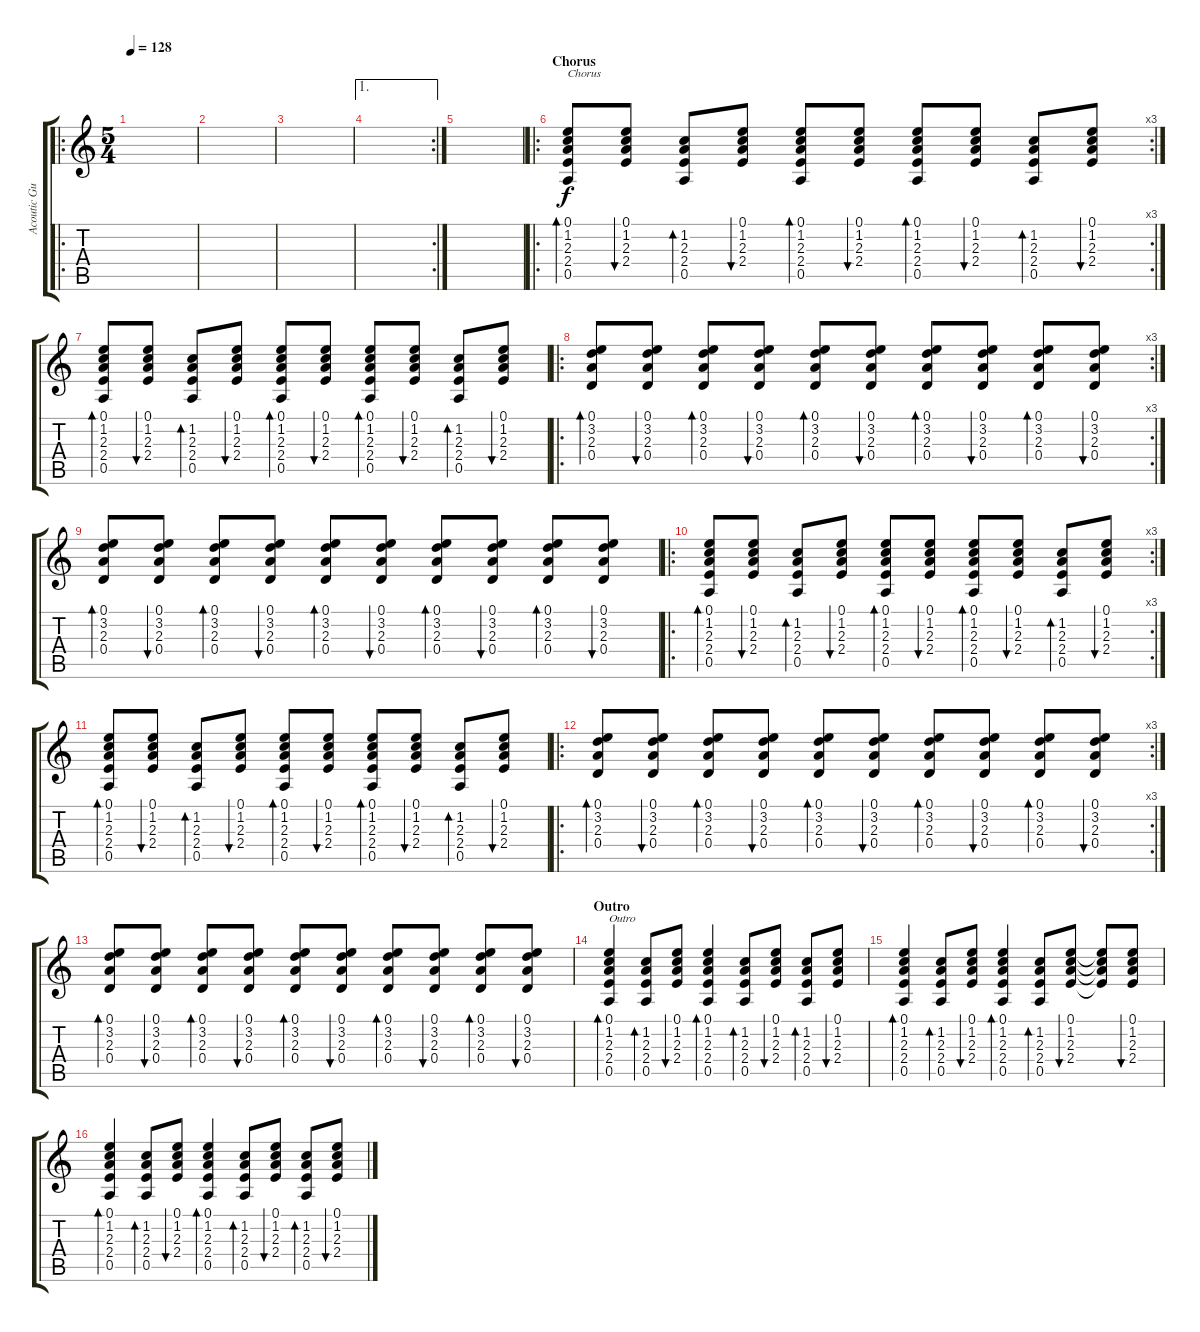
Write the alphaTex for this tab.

\track ("Acoutic Guitar" "Acoutic Gu") {instrument acousticguitarsteel}
\staff {score tabs}
\tuning (E4 B3 G3 D3 A2 E2) {hide}
\ro
\ts (5 4)
\tempo 128
\clef g2
\ks c
|
|
|
\ae 1
\rc 2
|
|
\ro
\rc 3
\section ("" "Chorus")
(0.1 1.2 2.3 2.4 0.5).8{bd 30 txt "Chorus"} (0.1 1.2 2.3 2.4).8{bu 60} (1.2 2.3 2.4 0.5).8{bd 30} (0.1 1.2 2.3 2.4).8{bu 30} (0.1 1.2 2.3 2.4 0.5).8{bd 30} (0.1 1.2 2.3 2.4).8{bu 60} (0.1 1.2 2.3 2.4 0.5).8{bd 30} (0.1 1.2 2.3 2.4).8{bu 30} (1.2 2.3 2.4 0.5).8{bd 30} (0.1 1.2 2.3 2.4).8{bu 30} |
(0.1 1.2 2.3 2.4 0.5).8{bd 30} (0.1 1.2 2.3 2.4).8{bu 60} (1.2 2.3 2.4 0.5).8{bd 30} (0.1 1.2 2.3 2.4).8{bu 30} (0.1 1.2 2.3 2.4 0.5).8{bd 30} (0.1 1.2 2.3 2.4).8{bu 60} (0.1 1.2 2.3 2.4 0.5).8{bd 30} (0.1 1.2 2.3 2.4).8{bu 30} (1.2 2.3 2.4 0.5).8{bd 30} (0.1 1.2 2.3 2.4).8{bu 30} |
\ro
\rc 3
(0.1 3.2 2.3 0.4).8{bd 30} (0.1 3.2 2.3 0.4).8{bu 60} (0.1 3.2 2.3 0.4).8{bd 30} (0.1 3.2 2.3 0.4).8{bu 30} (0.1 3.2 2.3 0.4).8{bd 30} (0.1 3.2 2.3 0.4).8{bu 60} (0.1 3.2 2.3 0.4).8{bd 30} (0.1 3.2 2.3 0.4).8{bu 30} (0.1 3.2 2.3 0.4).8{bd 30} (0.1 3.2 2.3 0.4).8{bu 30} |
(0.1 3.2 2.3 0.4).8{bd 30} (0.1 3.2 2.3 0.4).8{bu 60} (0.1 3.2 2.3 0.4).8{bd 30} (0.1 3.2 2.3 0.4).8{bu 30} (0.1 3.2 2.3 0.4).8{bd 30} (0.1 3.2 2.3 0.4).8{bu 60} (0.1 3.2 2.3 0.4).8{bd 30} (0.1 3.2 2.3 0.4).8{bu 30} (0.1 3.2 2.3 0.4).8{bd 30} (0.1 3.2 2.3 0.4).8{bu 30} |
\ro
\rc 3
(0.1 1.2 2.3 2.4 0.5).8{bd 30} (0.1 1.2 2.3 2.4).8{bu 60} (1.2 2.3 2.4 0.5).8{bd 30} (0.1 1.2 2.3 2.4).8{bu 30} (0.1 1.2 2.3 2.4 0.5).8{bd 30} (0.1 1.2 2.3 2.4).8{bu 60} (0.1 1.2 2.3 2.4 0.5).8{bd 30} (0.1 1.2 2.3 2.4).8{bu 30} (1.2 2.3 2.4 0.5).8{bd 30} (0.1 1.2 2.3 2.4).8{bu 30} |
(0.1 1.2 2.3 2.4 0.5).8{bd 30} (0.1 1.2 2.3 2.4).8{bu 60} (1.2 2.3 2.4 0.5).8{bd 30} (0.1 1.2 2.3 2.4).8{bu 30} (0.1 1.2 2.3 2.4 0.5).8{bd 30} (0.1 1.2 2.3 2.4).8{bu 60} (0.1 1.2 2.3 2.4 0.5).8{bd 30} (0.1 1.2 2.3 2.4).8{bu 30} (1.2 2.3 2.4 0.5).8{bd 30} (0.1 1.2 2.3 2.4).8{bu 30} |
\ro
\rc 3
(0.1 3.2 2.3 0.4).8{bd 30} (0.1 3.2 2.3 0.4).8{bu 60} (0.1 3.2 2.3 0.4).8{bd 30} (0.1 3.2 2.3 0.4).8{bu 30} (0.1 3.2 2.3 0.4).8{bd 30} (0.1 3.2 2.3 0.4).8{bu 60} (0.1 3.2 2.3 0.4).8{bd 30} (0.1 3.2 2.3 0.4).8{bu 30} (0.1 3.2 2.3 0.4).8{bd 30} (0.1 3.2 2.3 0.4).8{bu 30} |
(0.1 3.2 2.3 0.4).8{bd 30} (0.1 3.2 2.3 0.4).8{bu 60} (0.1 3.2 2.3 0.4).8{bd 30} (0.1 3.2 2.3 0.4).8{bu 30} (0.1 3.2 2.3 0.4).8{bd 30} (0.1 3.2 2.3 0.4).8{bu 60} (0.1 3.2 2.3 0.4).8{bd 30} (0.1 3.2 2.3 0.4).8{bu 30} (0.1 3.2 2.3 0.4).8{bd 30} (0.1 3.2 2.3 0.4).8{bu 30} |
\section ("" "Outro")
(0.1 1.2 2.3 2.4 0.5).4{bd 120 txt "Outro"} (1.2 2.3 2.4 0.5).8{bd 120} (0.1 1.2 2.3 2.4).8{bu 120} (0.1 1.2 2.3 2.4 0.5).4{bd 120} (1.2 2.3 2.4 0.5).8{bd 240} (0.1 1.2 2.3 2.4).8{bu 120} (1.2 2.3 2.4 0.5).8{bd 120} (0.1 1.2 2.3 2.4).8{bu 120} |
(0.1 1.2 2.3 2.4 0.5).4{bd 30} (1.2 2.3 2.4 0.5).8{bd 120} (0.1 1.2 2.3 2.4).8{bu 120} (0.1 1.2 2.3 2.4 0.5).4{bd 120} (1.2 2.3 2.4 0.5).8{bd 240} (0.1 1.2 2.3 2.4).8{bu 120} (0.1{t} 1.2{t} 2.3{t} 2.4{t}).8 (0.1 1.2 2.3 2.4).8{bu 120} |
(0.1 1.2 2.3 2.4 0.5).4{bd 30} (1.2 2.3 2.4 0.5).8{bd 120} (0.1 1.2 2.3 2.4).8{bu 120} (0.1 1.2 2.3 2.4 0.5).4{bd 120} (1.2 2.3 2.4 0.5).8{bd 240} (0.1 1.2 2.3 2.4).8{bu 120} (1.2 2.3 2.4 0.5).8{bd 120} (0.1 1.2 2.3 2.4).8{bu 120}
